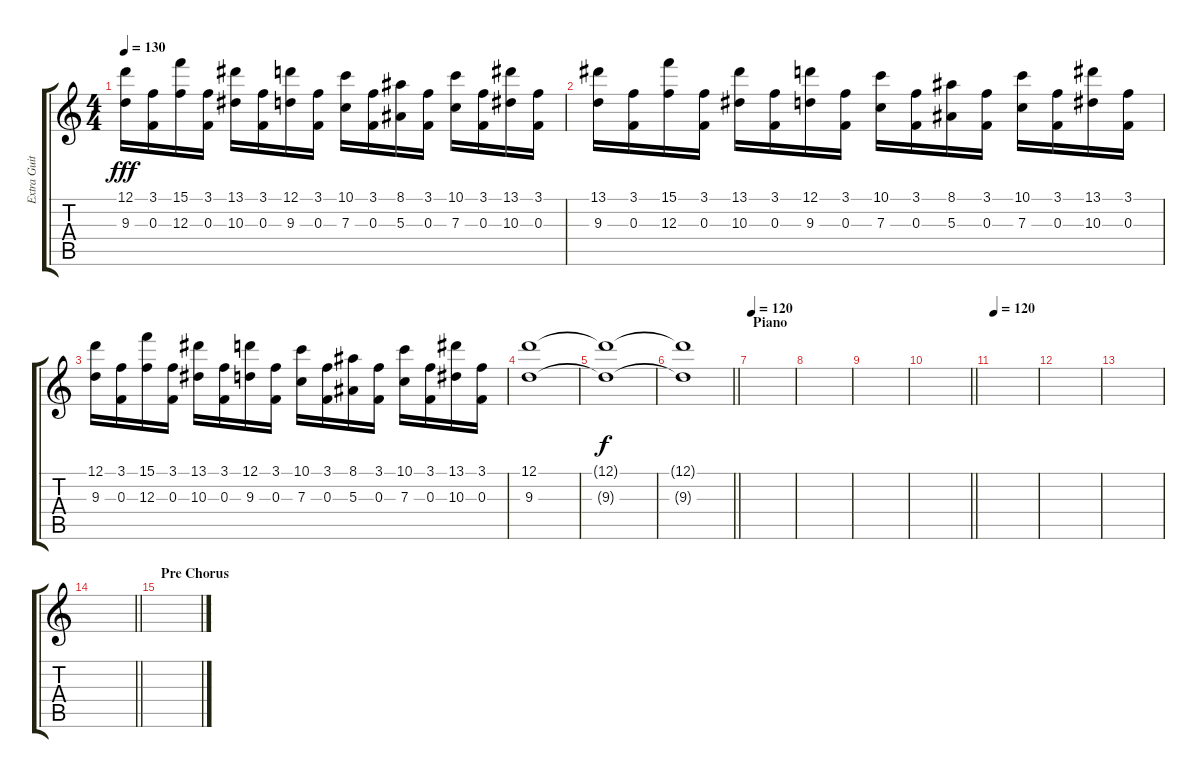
\track ("Extra Guitar" "Extra Guit") {instrument overdrivenguitar}
\staff {score tabs}
\tuning (D4 A3 F3 C3 G2 C2) {hide}
\ts (4 4)
\tempo 130
\clef g2
\ks c
(12.1 9.3).16{dy fff} (3.1 0.3).16 (15.1 12.3).16 (3.1 0.3).16 (13.1 10.3).16 (3.1 0.3).16 (12.1 9.3).16 (3.1 0.3).16 (10.1 7.3).16 (3.1 0.3).16 (8.1 5.3).16 (3.1 0.3).16 (10.1 7.3).16 (3.1 0.3).16 (13.1 10.3).16 (3.1 0.3).16 |
(13.1 9.3).16 (3.1 0.3).16 (15.1 12.3).16 (3.1 0.3).16 (13.1 10.3).16 (3.1 0.3).16 (12.1 9.3).16 (3.1 0.3).16 (10.1 7.3).16 (3.1 0.3).16 (8.1 5.3).16 (3.1 0.3).16 (10.1 7.3).16 (3.1 0.3).16 (13.1 10.3).16 (3.1 0.3).16 |
(12.1 9.3).16 (3.1 0.3).16 (15.1 12.3).16 (3.1 0.3).16 (13.1 10.3).16 (3.1 0.3).16 (12.1 9.3).16 (3.1 0.3).16 (10.1 7.3).16 (3.1 0.3).16 (8.1 5.3).16 (3.1 0.3).16 (10.1 7.3).16 (3.1 0.3).16 (13.1 10.3).16 (3.1 0.3).16 |
(12.1 9.3).1 |
(12.1{t} 9.3{t}).1{dy f} |
\barLineRight lightlight
(12.1{t} 9.3{t}).1 |
\section ("" "Piano")
\tempo 120
|
|
|
\barLineRight lightlight
|
\tempo 120
|
|
|
\barLineRight lightlight
|
\section ("" "Pre Chorus")
